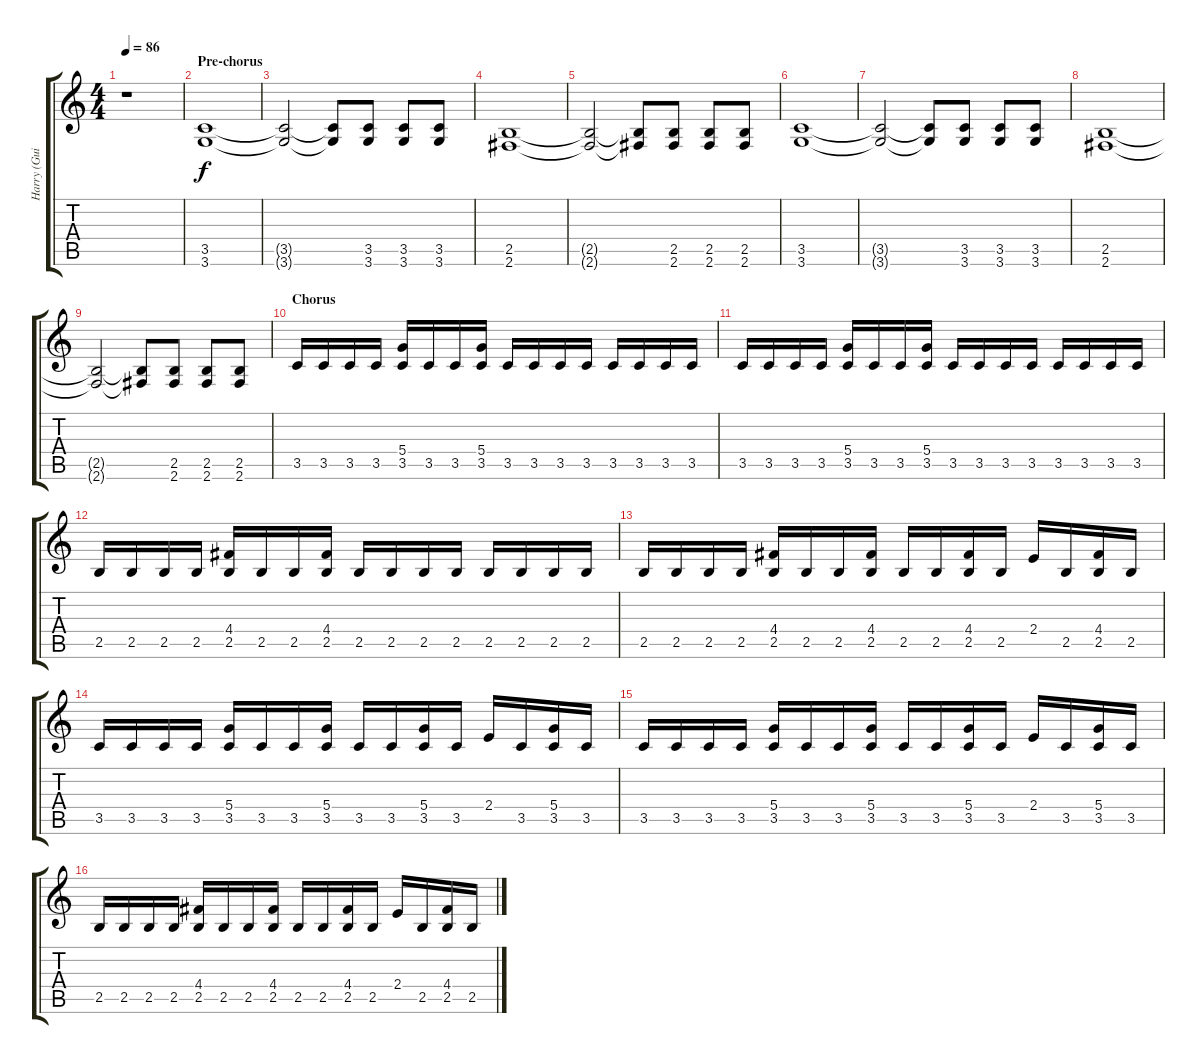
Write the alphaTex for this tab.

\track ("Harry (Guitar)" "Harry (Gui") {instrument overdrivenguitar}
\staff {score tabs}
\tuning (E4 B3 G3 D3 A2 E2) {hide}
\ts (4 4)
\tempo 86
\clef g2
\ks c
r.1{dy f} |
\section ("" "Pre-chorus")
(3.5 3.6).1 |
(3.5{t} 3.6{t}).2 (3.5{t} 3.6{t}).8 (3.5 3.6).8 (3.5 3.6).8 (3.5 3.6).8 |
(2.5 2.6).1 |
(2.5{t} 2.6{t}).2 (2.5{t} 2.6{t}).8 (2.5 2.6).8 (2.5 2.6).8 (2.5 2.6).8 |
(3.5 3.6).1 |
(3.5{t} 3.6{t}).2 (3.5{t} 3.6{t}).8 (3.5 3.6).8 (3.5 3.6).8 (3.5 3.6).8 |
(2.5 2.6).1 |
(2.5{t} 2.6{t}).2 (2.5{t} 2.6{t}).8 (2.5 2.6).8 (2.5 2.6).8 (2.5 2.6).8 |
\section ("" "Chorus")
3.5.16 3.5.16 3.5.16 3.5.16 (5.4 3.5).16 3.5.16 3.5.16 (5.4 3.5).16 3.5.16 3.5.16 3.5.16 3.5.16 3.5.16 3.5.16 3.5.16 3.5.16 |
3.5.16 3.5.16 3.5.16 3.5.16 (5.4 3.5).16 3.5.16 3.5.16 (5.4 3.5).16 3.5.16 3.5.16 3.5.16 3.5.16 3.5.16 3.5.16 3.5.16 3.5.16 |
2.5.16 2.5.16 2.5.16 2.5.16 (4.4 2.5).16 2.5.16 2.5.16 (4.4 2.5).16 2.5.16 2.5.16 2.5.16 2.5.16 2.5.16 2.5.16 2.5.16 2.5.16 |
2.5.16 2.5.16 2.5.16 2.5.16 (4.4 2.5).16 2.5.16 2.5.16 (4.4 2.5).16 2.5.16 2.5.16 (4.4 2.5).16 2.5.16 2.4.16 2.5.16 (4.4 2.5).16 2.5.16 |
3.5.16 3.5.16 3.5.16 3.5.16 (5.4 3.5).16 3.5.16 3.5.16 (5.4 3.5).16 3.5.16 3.5.16 (5.4 3.5).16 3.5.16 2.4.16 3.5.16 (5.4 3.5).16 3.5.16 |
3.5.16 3.5.16 3.5.16 3.5.16 (5.4 3.5).16 3.5.16 3.5.16 (5.4 3.5).16 3.5.16 3.5.16 (5.4 3.5).16 3.5.16 2.4.16 3.5.16 (5.4 3.5).16 3.5.16 |
2.5.16 2.5.16 2.5.16 2.5.16 (4.4 2.5).16 2.5.16 2.5.16 (4.4 2.5).16 2.5.16 2.5.16 (4.4 2.5).16 2.5.16 2.4.16 2.5.16 (4.4 2.5).16 2.5.16
